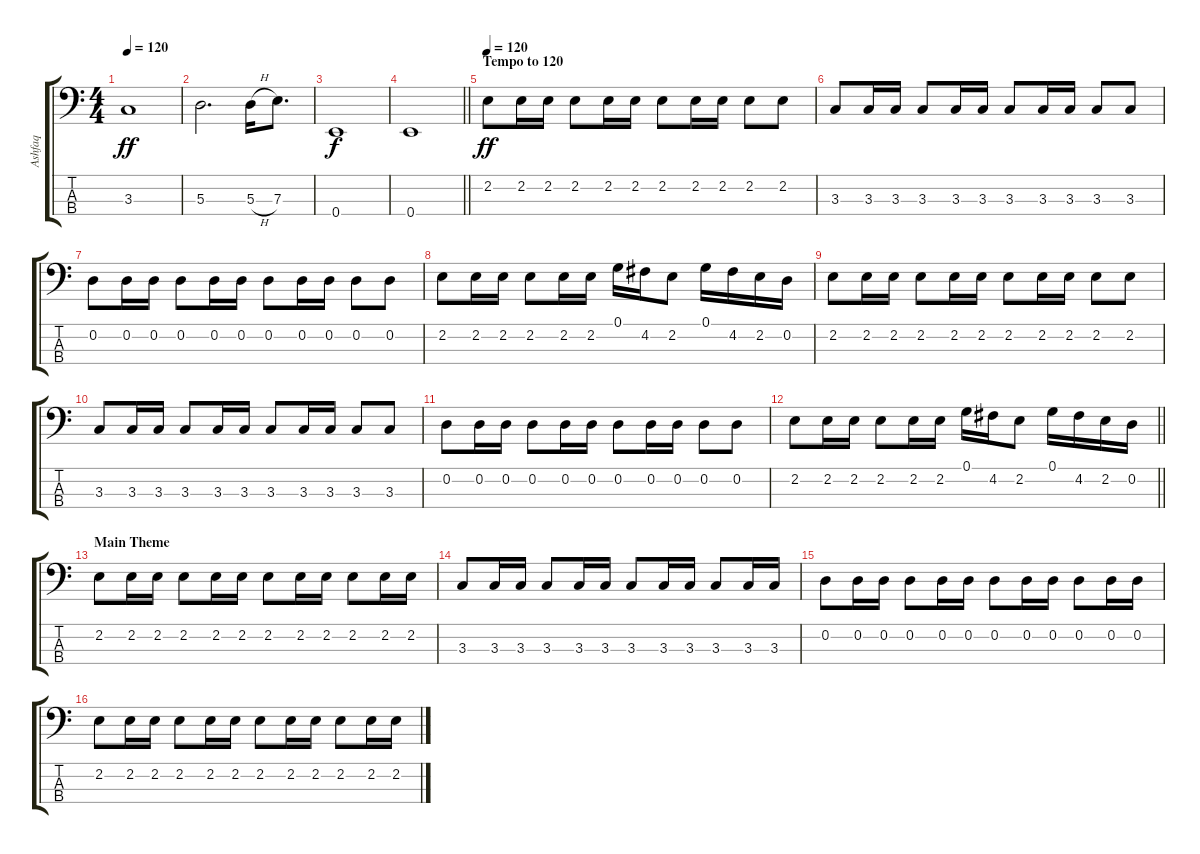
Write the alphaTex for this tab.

\track ("Ashfaq" "Ashfaq") {instrument electricbassfinger}
\staff {score tabs}
\tuning (G2 D2 A1 E1) {hide}
\ts (4 4)
\tempo 120
\clef f4
\ks c
3.3.1{dy ff} |
5.3.2{d} 5.3{h}.16 7.3.8{d} |
0.4.1{dy f} |
\barLineRight lightlight
0.4.1 |
\section ("" "Tempo to 120")
\tempo 120
2.2.8{dy ff instrument electricbassfinger} 2.2.16 2.2.16 2.2.8 2.2.16 2.2.16 2.2.8 2.2.16 2.2.16 2.2.8 2.2.8 |
3.3.8 3.3.16 3.3.16 3.3.8 3.3.16 3.3.16 3.3.8 3.3.16 3.3.16 3.3.8 3.3.8 |
0.2.8 0.2.16 0.2.16 0.2.8 0.2.16 0.2.16 0.2.8 0.2.16 0.2.16 0.2.8 0.2.8 |
2.2.8 2.2.16 2.2.16 2.2.8 2.2.16 2.2.16 0.1.16 4.2.16 2.2.8 0.1.16 4.2.16 2.2.16 0.2.16 |
2.2.8 2.2.16 2.2.16 2.2.8 2.2.16 2.2.16 2.2.8 2.2.16 2.2.16 2.2.8 2.2.8 |
3.3.8 3.3.16 3.3.16 3.3.8 3.3.16 3.3.16 3.3.8 3.3.16 3.3.16 3.3.8 3.3.8 |
0.2.8 0.2.16 0.2.16 0.2.8 0.2.16 0.2.16 0.2.8 0.2.16 0.2.16 0.2.8 0.2.8 |
\barLineRight lightlight
2.2.8 2.2.16 2.2.16 2.2.8 2.2.16 2.2.16 0.1.16 4.2.16 2.2.8 0.1.16 4.2.16 2.2.16 0.2.16 |
\section ("" "Main Theme")
2.2.8 2.2.16 2.2.16 2.2.8 2.2.16 2.2.16 2.2.8 2.2.16 2.2.16 2.2.8 2.2.16 2.2.16 |
3.3.8 3.3.16 3.3.16 3.3.8 3.3.16 3.3.16 3.3.8 3.3.16 3.3.16 3.3.8 3.3.16 3.3.16 |
0.2.8 0.2.16 0.2.16 0.2.8 0.2.16 0.2.16 0.2.8 0.2.16 0.2.16 0.2.8 0.2.16 0.2.16 |
2.2.8 2.2.16 2.2.16 2.2.8 2.2.16 2.2.16 2.2.8 2.2.16 2.2.16 2.2.8 2.2.16 2.2.16
